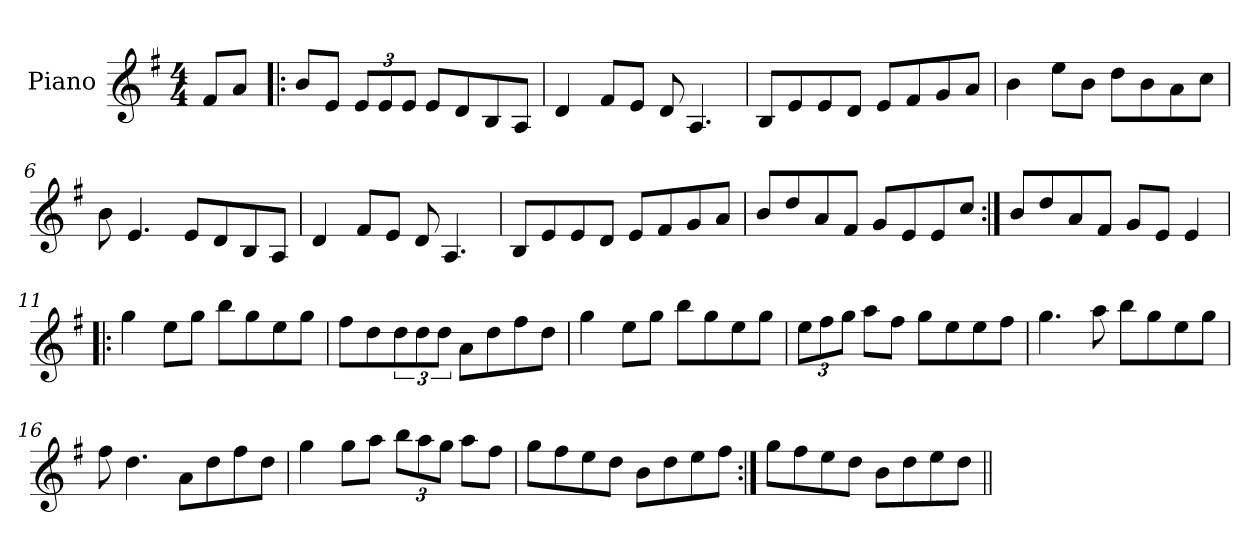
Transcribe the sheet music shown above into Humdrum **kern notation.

**kern
*part1
*staff1
*I"Piano
*I'Pno
*clefG2
*k[f#]
*e:
*M4/4
=1
8f#/L
8a/J
=2!|:
8b/L
8e/J
12e/L
12e/
12e/J
8e/L
8d/
8B/
8A/J
=3
4d/
8f#/L
8e/J
8d/
4.A/
=4
8B/L
8e/
8e/
8d/J
8e/L
8f#/
8g/
8a/J
=5
4b\
8ee\L
8b\J
8dd\L
8b\
8a\
8cc\J
=6
8b\
4.e/
8e/L
8d/
8B/
8A/J
=7
4d/
8f#/L
8e/J
8d/
4.A/
=8
8B/L
8e/
8e/
8d/J
8e/L
8f#/
8g/
8a/J
=9
8b/L
8dd/
8a/
8f#/J
8g/L
8e/
8e/
8cc/J
=10:|!
8b/L
8dd/
8a/
8f#/J
8g/L
8e/J
4e/
=11!|:
4gg\
8ee\L
8gg\J
8bb\L
8gg\
8ee\
8gg\J
=12
8ff#\L
8dd\
12dd\
12dd\
12dd\J
8a\L
8dd\
8ff#\
8dd\J
=13
4gg\
8ee\L
8gg\J
8bb\L
8gg\
8ee\
8gg\J
=14
12ee\L
12ff#\
12gg\J
8aa\L
8ff#\J
8gg\L
8ee\
8ee\
8ff#\J
=15
4.gg\
8aa\
8bb\L
8gg\
8ee\
8gg\J
=16
8ff#\
4.dd\
8a\L
8dd\
8ff#\
8dd\J
=17
4gg\
8gg\L
8aa\J
12bb\L
12aa\
12gg\J
8aa\L
8ff#\J
=18
8gg\L
8ff#\
8ee\
8dd\J
8b\L
8dd\
8ee\
8ff#\J
=19:|!
8gg\L
8ff#\
8ee\
8dd\J
8b\L
8dd\
8ee\
8dd\J
=||
*-
